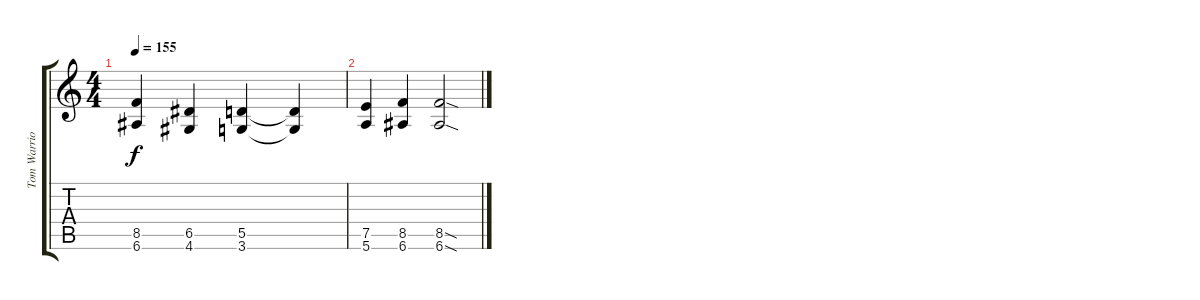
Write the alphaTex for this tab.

\track ("Tom Warrior" "Tom Warrio") {instrument overdrivenguitar}
\staff {score tabs}
\tuning (E4 B3 G3 D3 A2 E2) {hide}
\ts (4 4)
\tempo 155
\clef g2
\ks c
(8.5{t} 6.6{t}).4{dy f} (6.5 4.6).4 (5.5 3.6).4 (5.5{t} 3.6{t}).4 |
(7.5 5.6).4 (8.5 6.6).4 (8.5{sod} 6.6{sod}).2
